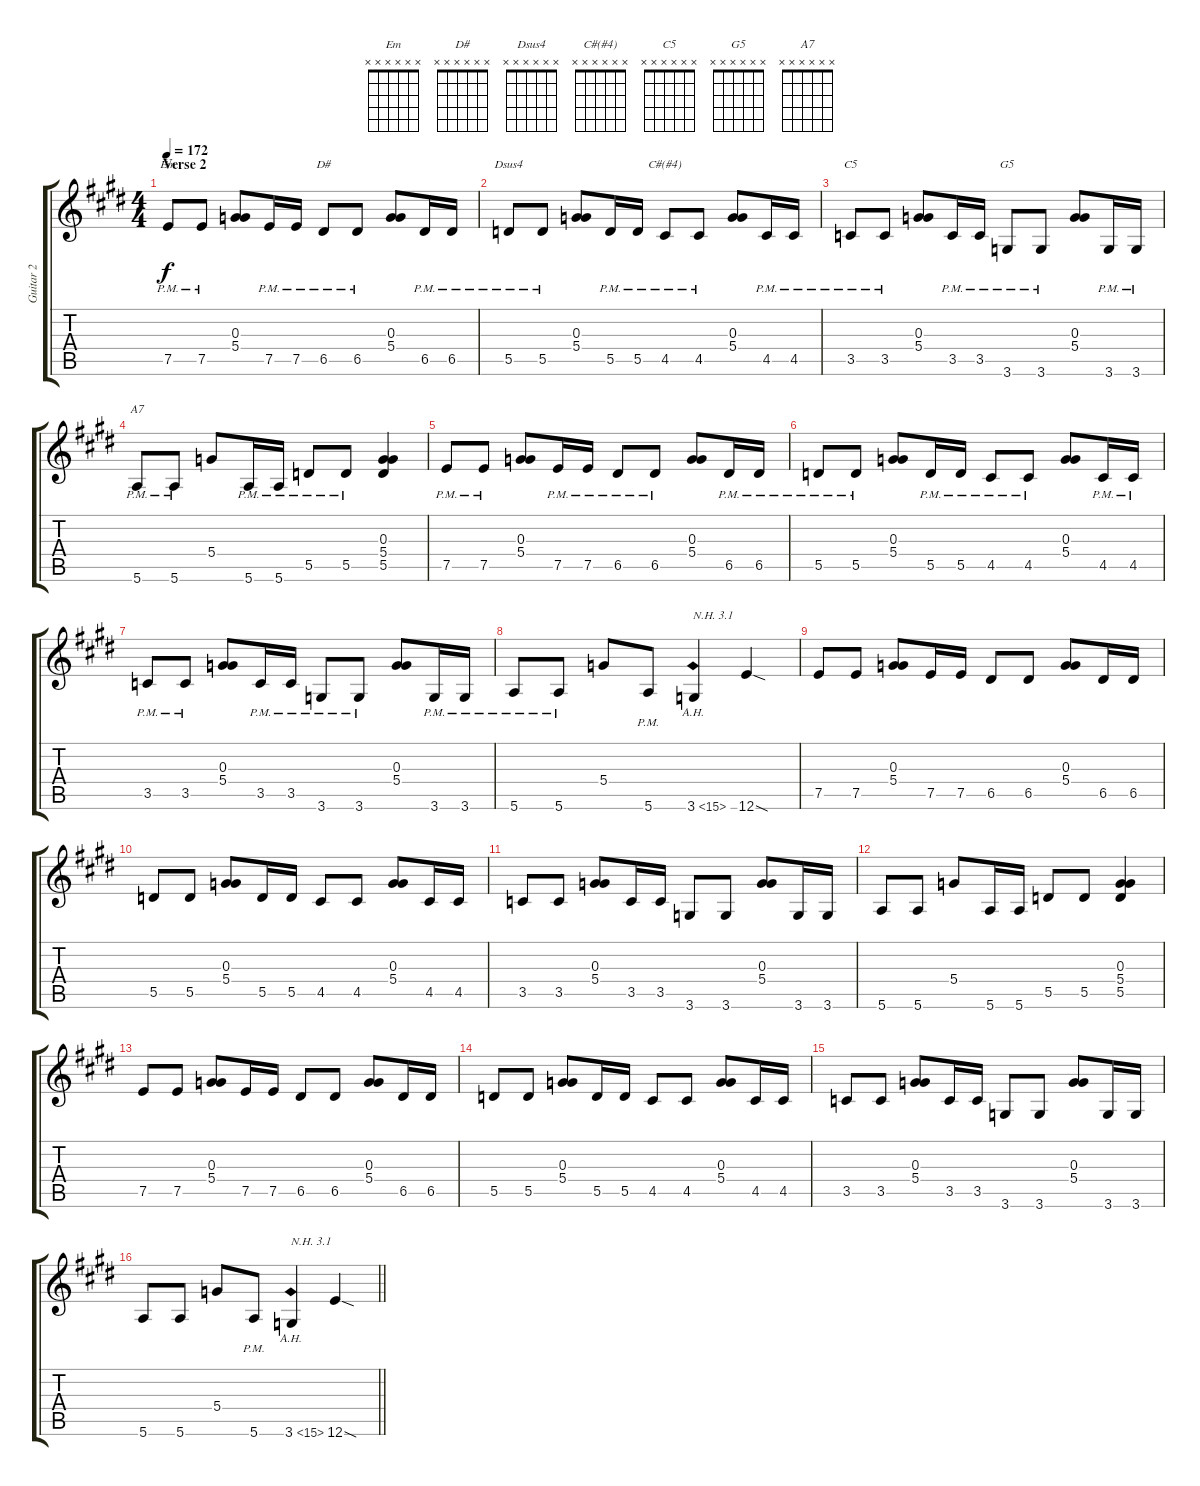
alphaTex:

\track ("Guitar 2" "Guitar 2") {instrument distortionguitar}
\staff {score tabs}
\tuning (E4 B3 G3 D3 A2 E2) {hide}
\chord ("Em" x x x x x x)
\chord ("D#" x x x x x x)
\chord ("Dsus4" x x x x x x)
\chord ("C#(#4)" x x x x x x)
\chord ("C5" x x x x x x)
\chord ("G5" x x x x x x)
\chord ("A7" x x x x x x)
\ts (4 4)
\section ("" "Verse 2")
\tempo 172
\clef g2
\ks e
7.5{pm}.8{ch "Em" dy f} 7.5{pm}.8 (0.3 5.4).8 7.5{pm}.16 7.5{pm}.16 6.5{pm}.8{ch "D#"} 6.5{pm}.8 (0.3 5.4).8 6.5{pm}.16 6.5{pm}.16 |
5.5{pm}.8{ch "Dsus4"} 5.5{pm}.8 (0.3 5.4).8 5.5{pm}.16 5.5{pm}.16 4.5{pm}.8{ch "C#(#4)"} 4.5{pm}.8 (0.3 5.4).8 4.5{pm}.16 4.5{pm}.16 |
3.5{pm}.8{ch "C5"} 3.5{pm}.8 (0.3 5.4).8 3.5{pm}.16 3.5{pm}.16 3.6{pm}.8{ch "G5"} 3.6{pm}.8 (0.3 5.4).8 3.6{pm}.16 3.6{pm}.16 |
5.6{pm}.8{ch "A7"} 5.6{pm}.8 5.4.8 5.6{pm}.16 5.6{pm}.16 5.5{pm}.8 5.5{pm}.8 (0.3 5.4 5.5).4 |
7.5{pm}.8 7.5{pm}.8 (0.3 5.4).8 7.5{pm}.16 7.5{pm}.16 6.5{pm}.8 6.5{pm}.8 (0.3 5.4).8 6.5{pm}.16 6.5{pm}.16 |
5.5{pm}.8 5.5{pm}.8 (0.3 5.4).8 5.5{pm}.16 5.5{pm}.16 4.5{pm}.8 4.5{pm}.8 (0.3 5.4).8 4.5{pm}.16 4.5{pm}.16 |
3.5{pm}.8 3.5{pm}.8 (0.3 5.4).8 3.5{pm}.16 3.5{pm}.16 3.6{pm}.8 3.6{pm}.8 (0.3 5.4).8 3.6{pm}.16 3.6{pm}.16 |
5.6{pm}.8 5.6{pm}.8 5.4.8 5.6{pm}.8 3.6{ah 12}.4{txt "N.H. 3.1"} 12.6{sod}.4 |
7.5.8 7.5.8 (0.3 5.4).8 7.5.16 7.5.16 6.5.8 6.5.8 (0.3 5.4).8 6.5.16 6.5.16 |
5.5.8 5.5.8 (0.3 5.4).8 5.5.16 5.5.16 4.5.8 4.5.8 (0.3 5.4).8 4.5.16 4.5.16 |
3.5.8 3.5.8 (0.3 5.4).8 3.5.16 3.5.16 3.6.8 3.6.8 (0.3 5.4).8 3.6.16 3.6.16 |
5.6.8 5.6.8 5.4.8 5.6.16 5.6.16 5.5.8 5.5.8 (0.3 5.4 5.5).4 |
7.5.8 7.5.8 (0.3 5.4).8 7.5.16 7.5.16 6.5.8 6.5.8 (0.3 5.4).8 6.5.16 6.5.16 |
5.5.8 5.5.8 (0.3 5.4).8 5.5.16 5.5.16 4.5.8 4.5.8 (0.3 5.4).8 4.5.16 4.5.16 |
3.5.8 3.5.8 (0.3 5.4).8 3.5.16 3.5.16 3.6.8 3.6.8 (0.3 5.4).8 3.6.16 3.6.16 |
\barLineRight lightlight
5.6.8 5.6.8 5.4.8 5.6{pm}.8 3.6{ah 12}.4{txt "N.H. 3.1"} 12.6{sod}.4
